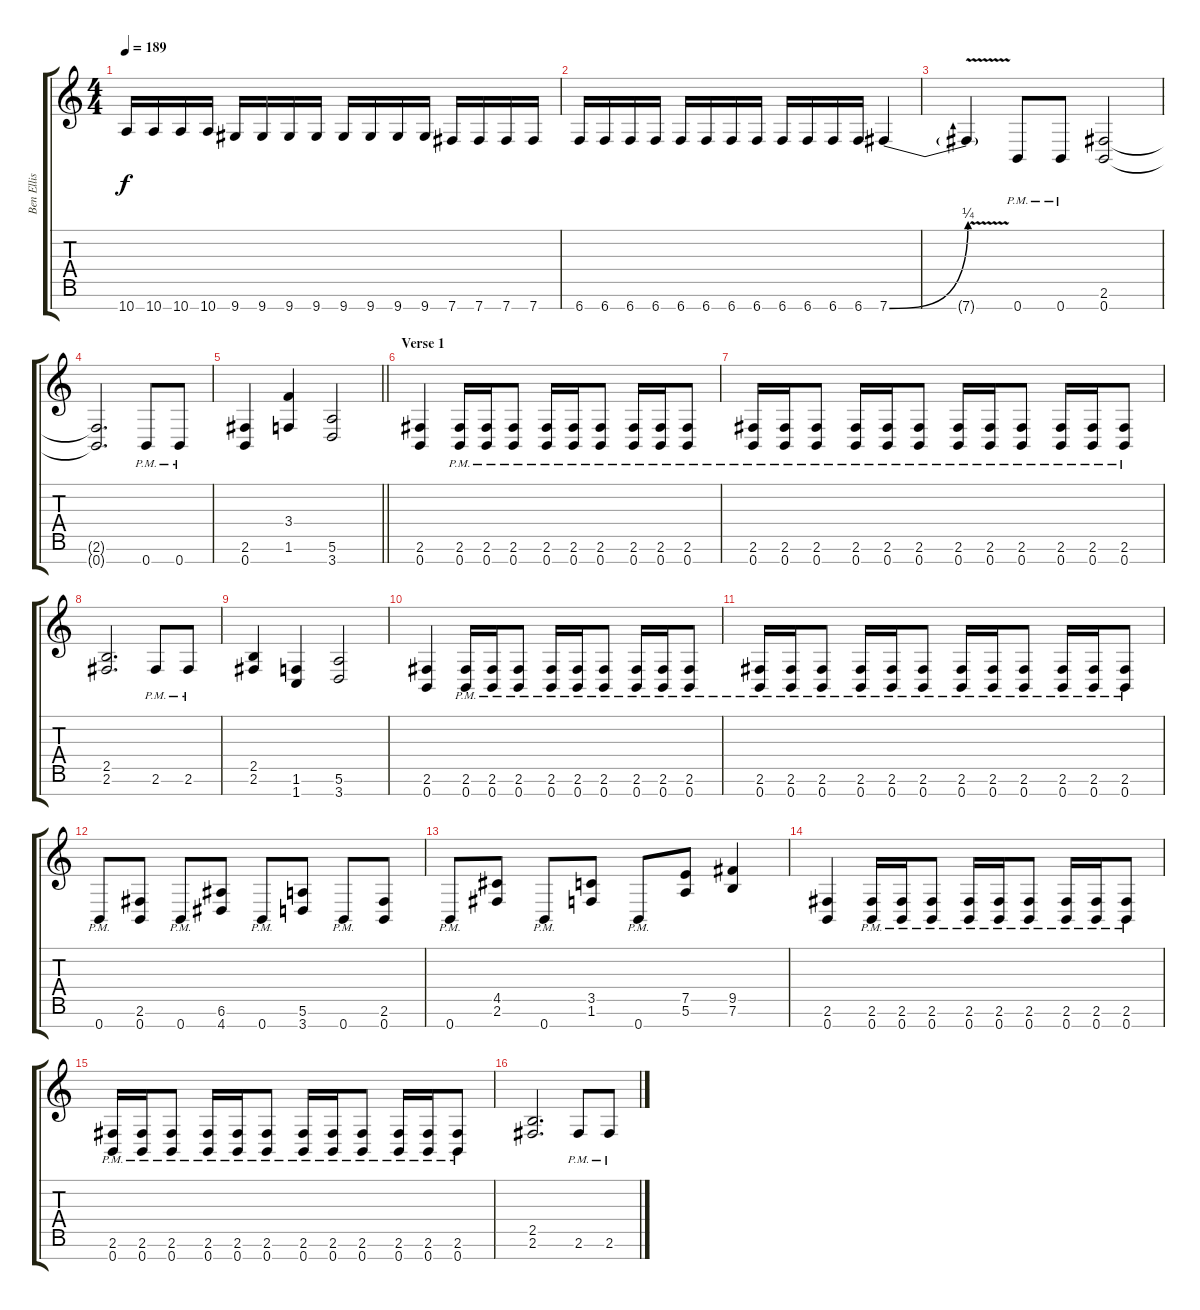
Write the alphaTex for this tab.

\track ("Ben Ellis" "Ben Ellis") {instrument distortionguitar}
\staff {score tabs}
\tuning (E4 B3 G3 D3 A2 E2 B1) {hide}
\ts (4 4)
\tempo 189
\clef g2
\ks c
10.7.16{dy f} 10.7.16 10.7.16 10.7.16 9.7.16 9.7.16 9.7.16 9.7.16 9.7.16 9.7.16 9.7.16 9.7.16 7.7.16 7.7.16 7.7.16 7.7.16 |
6.7.16 6.7.16 6.7.16 6.7.16 6.7.16 6.7.16 6.7.16 6.7.16 6.7.16 6.7.16 6.7.16 6.7.16 7.7{be (bend 0 0 60 1)}.4 |
7.7{v t}.4 0.7{pm}.8 0.7{pm}.8 (2.6 0.7).2 |
(2.6{t} 0.7{t}).2{d} 0.7{pm}.8 0.7{pm}.8 |
\barLineRight lightlight
(2.6 0.7).4 (3.4 1.6).4 (5.6 3.7).2 |
\section ("" "Verse 1")
(2.6 0.7).4 (2.6{pm} 0.7{pm}).16 (2.6{pm} 0.7{pm}).16 (2.6{pm} 0.7{pm}).8 (2.6{pm} 0.7{pm}).16 (2.6{pm} 0.7{pm}).16 (2.6{pm} 0.7{pm}).8 (2.6{pm} 0.7{pm}).16 (2.6{pm} 0.7{pm}).16 (2.6{pm} 0.7{pm}).8 |
(2.6{pm} 0.7{pm}).16 (2.6{pm} 0.7{pm}).16 (2.6{pm} 0.7{pm}).8 (2.6{pm} 0.7{pm}).16 (2.6{pm} 0.7{pm}).16 (2.6{pm} 0.7{pm}).8 (2.6{pm} 0.7{pm}).16 (2.6{pm} 0.7{pm}).16 (2.6{pm} 0.7{pm}).8 (2.6{pm} 0.7{pm}).16 (2.6{pm} 0.7{pm}).16 (2.6{pm} 0.7{pm}).8 |
(2.5 2.6).2{d} 2.6{pm}.8 2.6{pm}.8 |
(2.5 2.6).4 (1.6 1.7).4 (5.6 3.7).2 |
(2.6 0.7).4 (2.6{pm} 0.7{pm}).16 (2.6{pm} 0.7{pm}).16 (2.6{pm} 0.7{pm}).8 (2.6{pm} 0.7{pm}).16 (2.6{pm} 0.7{pm}).16 (2.6{pm} 0.7{pm}).8 (2.6{pm} 0.7{pm}).16 (2.6{pm} 0.7{pm}).16 (2.6{pm} 0.7{pm}).8 |
(2.6{pm} 0.7{pm}).16 (2.6{pm} 0.7{pm}).16 (2.6{pm} 0.7{pm}).8 (2.6{pm} 0.7{pm}).16 (2.6{pm} 0.7{pm}).16 (2.6{pm} 0.7{pm}).8 (2.6{pm} 0.7{pm}).16 (2.6{pm} 0.7{pm}).16 (2.6{pm} 0.7{pm}).8 (2.6{pm} 0.7{pm}).16 (2.6{pm} 0.7{pm}).16 (2.6{pm} 0.7{pm}).8 |
0.7{pm}.8 (2.6 0.7).8 0.7{pm}.8 (6.6 4.7).8 0.7{pm}.8 (5.6 3.7).8 0.7{pm}.8 (2.6 0.7).8 |
0.7{pm}.8 (4.5 2.6).8 0.7{pm}.8 (3.5 1.6).8 0.7{pm}.8 (7.5 5.6).8 (9.5 7.6).4 |
(2.6 0.7).4 (2.6{pm} 0.7{pm}).16 (2.6{pm} 0.7{pm}).16 (2.6{pm} 0.7{pm}).8 (2.6{pm} 0.7{pm}).16 (2.6{pm} 0.7{pm}).16 (2.6{pm} 0.7{pm}).8 (2.6{pm} 0.7{pm}).16 (2.6{pm} 0.7{pm}).16 (2.6{pm} 0.7{pm}).8 |
(2.6{pm} 0.7{pm}).16 (2.6{pm} 0.7{pm}).16 (2.6{pm} 0.7{pm}).8 (2.6{pm} 0.7{pm}).16 (2.6{pm} 0.7{pm}).16 (2.6{pm} 0.7{pm}).8 (2.6{pm} 0.7{pm}).16 (2.6{pm} 0.7{pm}).16 (2.6{pm} 0.7{pm}).8 (2.6{pm} 0.7{pm}).16 (2.6{pm} 0.7{pm}).16 (2.6{pm} 0.7{pm}).8 |
(2.5 2.6).2{d} 2.6{pm}.8 2.6{pm}.8
